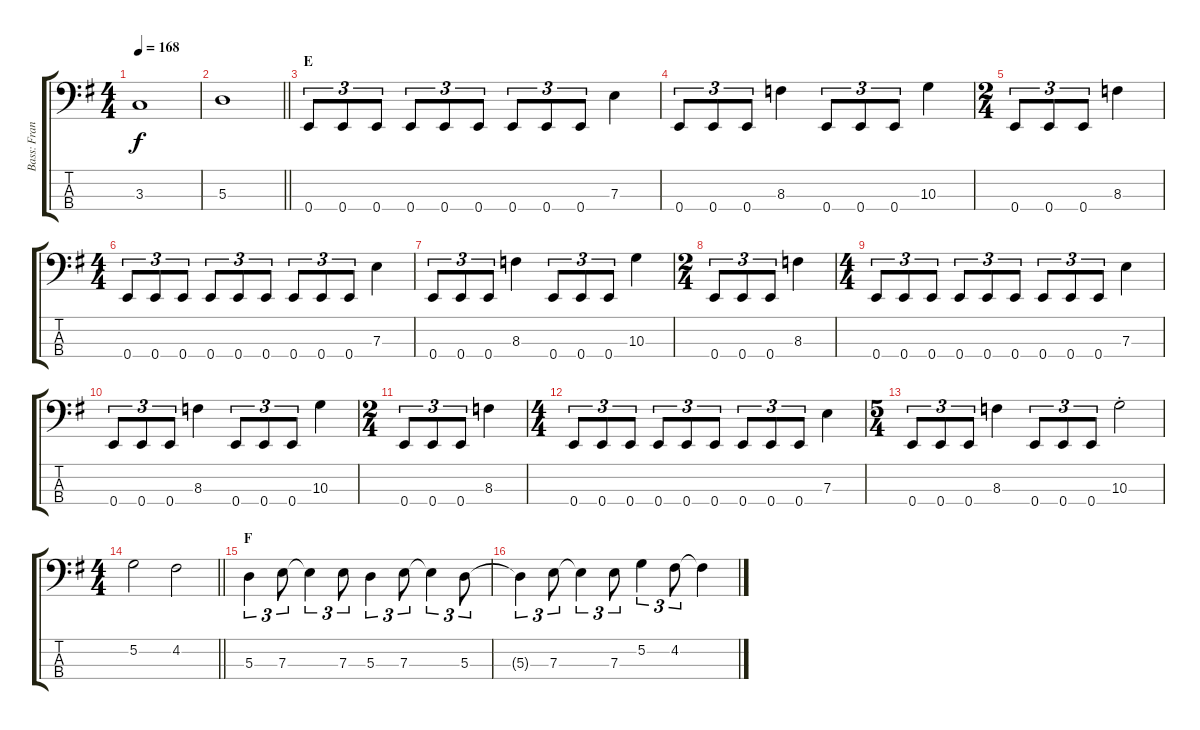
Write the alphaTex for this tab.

\track ("Bass: Francis" "Bass: Fran") {instrument electricbassfinger}
\staff {score tabs}
\tuning (G2 D2 A1 E1) {hide}
\ts (4 4)
\tempo 168
\clef f4
\ks g
3.3.1{dy f} |
\barLineRight lightlight
5.3.1 |
\section ("" "E")
0.4.8{tu (3 2)} 0.4.8{tu (3 2)} 0.4.8{tu (3 2)} 0.4.8{tu (3 2)} 0.4.8{tu (3 2)} 0.4.8{tu (3 2)} 0.4.8{tu (3 2)} 0.4.8{tu (3 2)} 0.4.8{tu (3 2)} 7.3.4 |
0.4.8{tu (3 2)} 0.4.8{tu (3 2)} 0.4.8{tu (3 2)} 8.3.4 0.4.8{tu (3 2)} 0.4.8{tu (3 2)} 0.4.8{tu (3 2)} 10.3.4 |
\ts (2 4)
0.4.8{tu (3 2)} 0.4.8{tu (3 2)} 0.4.8{tu (3 2)} 8.3.4 |
\ts (4 4)
0.4.8{tu (3 2)} 0.4.8{tu (3 2)} 0.4.8{tu (3 2)} 0.4.8{tu (3 2)} 0.4.8{tu (3 2)} 0.4.8{tu (3 2)} 0.4.8{tu (3 2)} 0.4.8{tu (3 2)} 0.4.8{tu (3 2)} 7.3.4 |
0.4.8{tu (3 2)} 0.4.8{tu (3 2)} 0.4.8{tu (3 2)} 8.3.4 0.4.8{tu (3 2)} 0.4.8{tu (3 2)} 0.4.8{tu (3 2)} 10.3.4 |
\ts (2 4)
0.4.8{tu (3 2)} 0.4.8{tu (3 2)} 0.4.8{tu (3 2)} 8.3.4 |
\ts (4 4)
0.4.8{tu (3 2)} 0.4.8{tu (3 2)} 0.4.8{tu (3 2)} 0.4.8{tu (3 2)} 0.4.8{tu (3 2)} 0.4.8{tu (3 2)} 0.4.8{tu (3 2)} 0.4.8{tu (3 2)} 0.4.8{tu (3 2)} 7.3.4 |
0.4.8{tu (3 2)} 0.4.8{tu (3 2)} 0.4.8{tu (3 2)} 8.3.4 0.4.8{tu (3 2)} 0.4.8{tu (3 2)} 0.4.8{tu (3 2)} 10.3.4 |
\ts (2 4)
0.4.8{tu (3 2)} 0.4.8{tu (3 2)} 0.4.8{tu (3 2)} 8.3.4 |
\ts (4 4)
0.4.8{tu (3 2)} 0.4.8{tu (3 2)} 0.4.8{tu (3 2)} 0.4.8{tu (3 2)} 0.4.8{tu (3 2)} 0.4.8{tu (3 2)} 0.4.8{tu (3 2)} 0.4.8{tu (3 2)} 0.4.8{tu (3 2)} 7.3.4 |
\ts (5 4)
0.4.8{tu (3 2)} 0.4.8{tu (3 2)} 0.4.8{tu (3 2)} 8.3.4 0.4.8{tu (3 2)} 0.4.8{tu (3 2)} 0.4.8{tu (3 2)} 10.3{st}.2 |
\ts (4 4)
\barLineRight lightlight
5.2.2 4.2.2 |
\section ("" "F")
5.3.4{tu (3 2)} 7.3.8{tu (3 2)} 7.3{t}.4{tu (3 2)} 7.3.8{tu (3 2)} 5.3.4{tu (3 2)} 7.3.8{tu (3 2)} 7.3{t}.4{tu (3 2)} 5.3.8{tu (3 2)} |
5.3{t}.4{tu (3 2)} 7.3.8{tu (3 2)} 7.3{t}.4{tu (3 2)} 7.3.8{tu (3 2)} 5.2.4{tu (3 2)} 4.2.8{tu (3 2)} 4.2{t}.4
